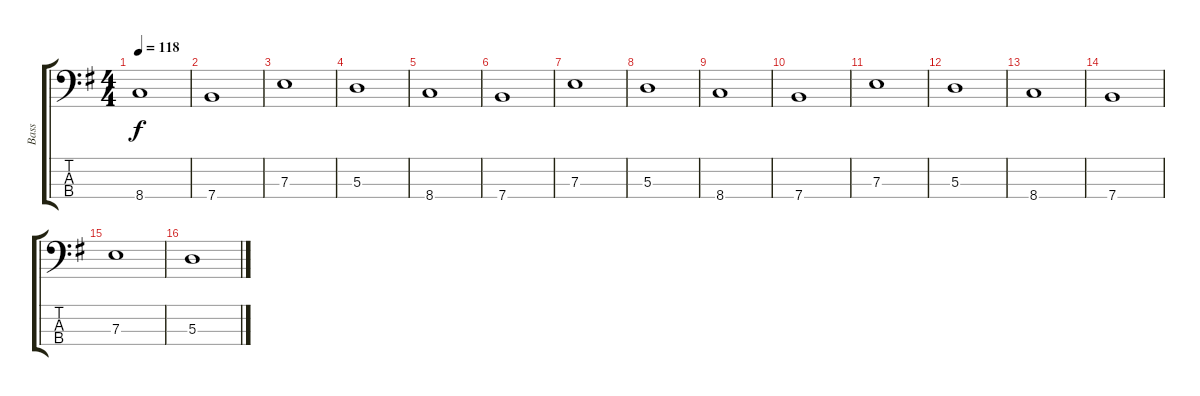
\track ("Bass" "Bass") {instrument electricbassfinger}
\staff {score tabs}
\tuning (G2 D2 A1 E1) {hide}
\ts (4 4)
\tempo 118
\clef f4
\ks eminor
8.4.1{dy f} |
7.4.1 |
7.3.1 |
5.3.1 |
8.4.1 |
7.4.1 |
7.3.1 |
5.3.1 |
8.4.1 |
7.4.1 |
7.3.1 |
5.3.1 |
8.4.1 |
7.4.1 |
7.3.1 |
5.3.1
